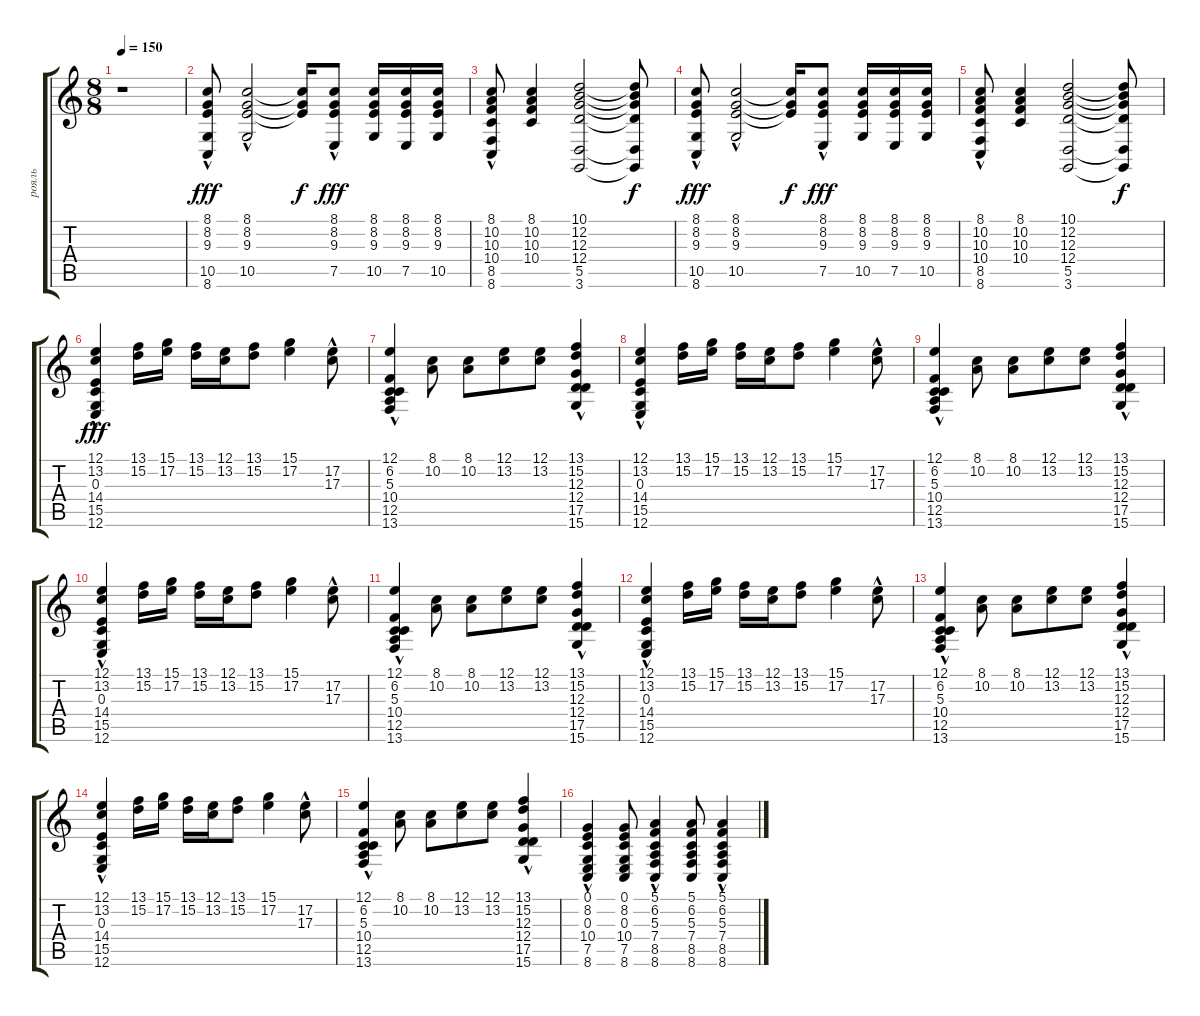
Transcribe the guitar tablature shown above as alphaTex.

\track ("рояль" "рояль") {instrument brightacousticpiano}
\staff {score tabs}
\tuning (E4 B3 G3 D3 A2 E2) {hide}
\ts (8 8)
\tempo 150
\clef g2
\ks c
r.1{dy fff instrument brightacousticpiano} |
(8.1 8.2 9.3 10.5 8.6{hac}).8 (8.1 8.2 9.3 10.5{hac}).2 (8.1{t} 8.2{t} 9.3{t}).16{dy f} (8.1 8.2 9.3 7.5{hac}).8{dy fff} (8.1 8.2 9.3 10.5).16 (8.1 8.2 9.3 7.5).16 (8.1 8.2 9.3 10.5).16 |
(8.1 10.2 10.3 10.4 8.5{hac} 8.6).8 (8.1 10.2 10.3 10.4).4 (10.1 12.2 12.3 12.4 5.5 3.6).2 (10.1{t} 12.2{t} 12.3{t} 12.4{t} 5.5{t} 3.6{t}).8{dy f} |
(8.1 8.2 9.3 10.5 8.6{hac}).8{dy fff} (8.1 8.2 9.3 10.5{hac}).2 (8.1{t} 8.2{t} 9.3{t}).16{dy f} (8.1 8.2 9.3 7.5{hac}).8{dy fff} (8.1 8.2 9.3 10.5).16 (8.1 8.2 9.3 7.5).16 (8.1 8.2 9.3 10.5).16 |
(8.1 10.2 10.3 10.4 8.5{hac} 8.6).8 (8.1 10.2 10.3 10.4).4 (10.1 12.2 12.3 12.4 5.5 3.6).2 (10.1{t} 12.2{t} 12.3{t} 12.4{t} 5.5{t} 3.6{t}).8{dy f} |
(12.1 13.2 0.3 14.4{hac} 15.5 12.6).4{dy fff} (13.1 15.2).16 (15.1 17.2).16 (13.1 15.2).16 (12.1 13.2).16 (13.1 15.2).8 (15.1 17.2).4 (17.2 17.3{hac}).8 |
(12.1 6.2 5.3{hac} 10.4{hac} 12.5{hac} 13.6{hac}).4 (8.1 10.2).8 (8.1 10.2).8 (12.1 13.2).8 (12.1 13.2).8 (13.1 15.2 12.3{hac} 12.4 17.5 15.6).4 |
(12.1 13.2 0.3 14.4{hac} 15.5 12.6).4 (13.1 15.2).16 (15.1 17.2).16 (13.1 15.2).16 (12.1 13.2).16 (13.1 15.2).8 (15.1 17.2).4 (17.2 17.3{hac}).8 |
(12.1 6.2 5.3{hac} 10.4{hac} 12.5{hac} 13.6{hac}).4 (8.1 10.2).8 (8.1 10.2).8 (12.1 13.2).8 (12.1 13.2).8 (13.1 15.2 12.3{hac} 12.4 17.5 15.6).4 |
(12.1 13.2 0.3 14.4{hac} 15.5 12.6).4 (13.1 15.2).16 (15.1 17.2).16 (13.1 15.2).16 (12.1 13.2).16 (13.1 15.2).8 (15.1 17.2).4 (17.2 17.3{hac}).8 |
(12.1 6.2 5.3{hac} 10.4{hac} 12.5{hac} 13.6{hac}).4 (8.1 10.2).8 (8.1 10.2).8 (12.1 13.2).8 (12.1 13.2).8 (13.1 15.2 12.3{hac} 12.4 17.5 15.6).4 |
(12.1 13.2 0.3 14.4{hac} 15.5 12.6).4 (13.1 15.2).16 (15.1 17.2).16 (13.1 15.2).16 (12.1 13.2).16 (13.1 15.2).8 (15.1 17.2).4 (17.2 17.3{hac}).8 |
(12.1 6.2 5.3{hac} 10.4{hac} 12.5{hac} 13.6{hac}).4 (8.1 10.2).8 (8.1 10.2).8 (12.1 13.2).8 (12.1 13.2).8 (13.1 15.2 12.3{hac} 12.4 17.5 15.6).4 |
(12.1 13.2 0.3 14.4{hac} 15.5 12.6).4 (13.1 15.2).16 (15.1 17.2).16 (13.1 15.2).16 (12.1 13.2).16 (13.1 15.2).8 (15.1 17.2).4 (17.2 17.3{hac}).8 |
(12.1 6.2 5.3{hac} 10.4{hac} 12.5{hac} 13.6{hac}).4 (8.1 10.2).8 (8.1 10.2).8 (12.1 13.2).8 (12.1 13.2).8 (13.1 15.2 12.3{hac} 12.4 17.5 15.6).4 |
(0.1 8.2 0.3 10.4 7.5 8.6{hac}).4 (0.1 8.2 0.3 10.4 7.5 8.6).8 (5.1 6.2 5.3 7.4{hac} 8.5{hac} 8.6{hac}).4 (5.1 6.2 5.3 7.4 8.5 8.6).8 (5.1 6.2 5.3 7.4{hac} 8.5{hac} 8.6{hac}).4
